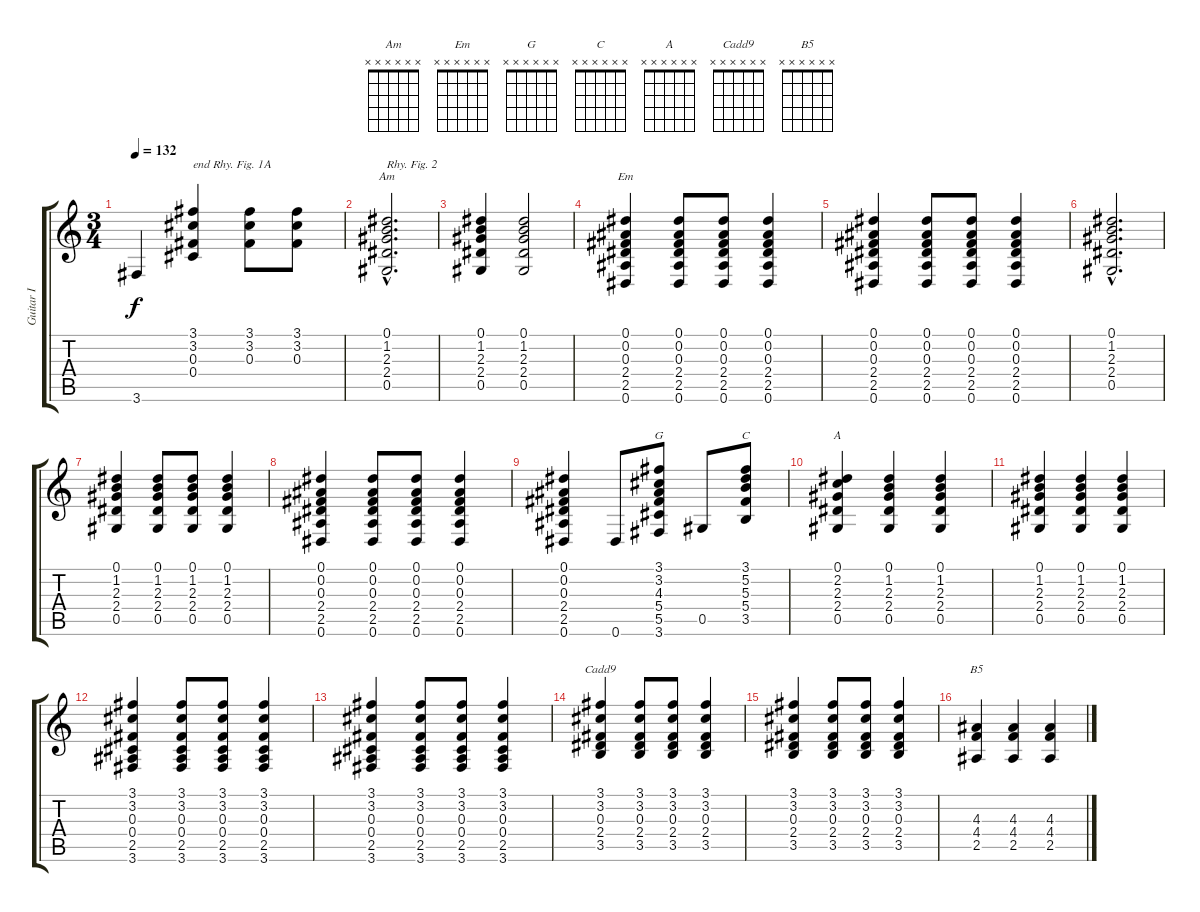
\track ("Guitar I" "Guitar I") {instrument electricguitarclean}
\staff {score tabs}
\tuning (Eb4 Bb3 Gb3 Db3 Ab2 Eb2) {hide}
\chord ("Am" x x x x x x) {firstfret 0}
\chord ("Em" x x x x x x) {firstfret 0}
\chord ("G" x x x x x x) {firstfret 0}
\chord ("C" x x x x x x) {firstfret 0}
\chord ("A" x x x x x x) {firstfret 0}
\chord ("Cadd9" x x x x x x) {firstfret 0}
\chord ("B5" x x x x x x) {firstfret 0}
\ts (3 4)
\tempo 132
\clef g2
\ks c
3.6.4{dy f} (3.1 3.2 0.3 0.4).4{txt "end Rhy. Fig. 1A"} (3.1 3.2 0.3).8 (3.1 3.2 0.3).8 |
(0.1{hac} 1.2{hac} 2.3{hac} 2.4{hac} 0.5{hac}).2{d ch "Am" txt "Rhy. Fig. 2"} |
(0.1 1.2 2.3 2.4 0.5).4 (0.1 1.2 2.3 2.4 0.5).2 |
(0.1 0.2 0.3 2.4 2.5 0.6).4{ch "Em"} (0.1 0.2 0.3 2.4 2.5 0.6).8 (0.1 0.2 0.3 2.4 2.5 0.6).8 (0.1 0.2 0.3 2.4 2.5 0.6).4 |
(0.1 0.2 0.3 2.4 2.5 0.6).4 (0.1 0.2 0.3 2.4 2.5 0.6).8 (0.1 0.2 0.3 2.4 2.5 0.6).8 (0.1 0.2 0.3 2.4 2.5 0.6).4 |
(0.1{hac} 1.2{hac} 2.3{hac} 2.4{hac} 0.5{hac}).2{d} |
(0.1 1.2 2.3 2.4 0.5).4 (0.1 1.2 2.3 2.4 0.5).8 (0.1 1.2 2.3 2.4 0.5).8 (0.1 1.2 2.3 2.4 0.5).4 |
(0.1 0.2 0.3 2.4 2.5 0.6).4 (0.1 0.2 0.3 2.4 2.5 0.6).8 (0.1 0.2 0.3 2.4 2.5 0.6).8 (0.1 0.2 0.3 2.4 2.5 0.6).4 |
(0.1 0.2 0.3 2.4 2.5 0.6).4 0.6.8 (3.1 3.2 4.3 5.4 5.5 3.6).8{ch "G"} 0.5.8 (3.1 5.2 5.3 5.4 3.5).8{ch "C"} |
(0.1 2.2 2.3 2.4 0.5).4{ch "A"} (0.1 1.2 2.3 2.4 0.5).4 (0.1 1.2 2.3 2.4 0.5).4 |
(0.1 1.2 2.3 2.4 0.5).4 (0.1 1.2 2.3 2.4 0.5).4 (0.1 1.2 2.3 2.4 0.5).4 |
(3.1 3.2 0.3 0.4 2.5 3.6).4 (3.1 3.2 0.3 0.4 2.5 3.6).8 (3.1 3.2 0.3 0.4 2.5 3.6).8 (3.1 3.2 0.3 0.4 2.5 3.6).4 |
(3.1 3.2 0.3 0.4 2.5 3.6).4 (3.1 3.2 0.3 0.4 2.5 3.6).8 (3.1 3.2 0.3 0.4 2.5 3.6).8 (3.1 3.2 0.3 0.4 2.5 3.6).4 |
(3.1 3.2 0.3 2.4 3.5).4{ch "Cadd9"} (3.1 3.2 0.3 2.4 3.5).8 (3.1 3.2 0.3 2.4 3.5).8 (3.1 3.2 0.3 2.4 3.5).4 |
(3.1 3.2 0.3 2.4 3.5).4 (3.1 3.2 0.3 2.4 3.5).8 (3.1 3.2 0.3 2.4 3.5).8 (3.1 3.2 0.3 2.4 3.5).4 |
(4.3 4.4 2.5).4{ch "B5"} (4.3 4.4 2.5).4 (4.3 4.4 2.5).4
